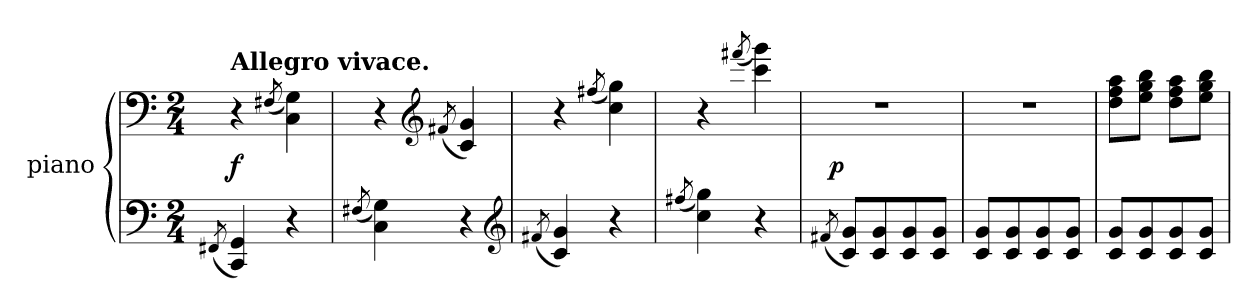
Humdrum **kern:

**kern	**kern	**dynam
*part1	*part1	*part1
*staff2	*staff1	*staff1/2
*I"piano	*	*
*I'Pno	*	*
*clefF4	*clefF4	*
*k[]	*k[]	*
*C:	*C:	*
*M2/4	*M2/4	*
=1	=1	=1
(8qFF#X/	.	.
!	!LO:TX:a:B:t=Allegro vivace.	!
4CC/ 4GG/)	4r	f
.	(8qF#X/	.
4r	4C\ 4G\)	.
=2	=2	=2
(8qF#X/	.	.
4C\ 4G\)	4r	.
*	*clefG2	*
.	(8qf#X/	.
4r	4c/ 4g/)	.
*clefG2	*	*
=3	=3	=3
(8qf#X/	.	.
4c/ 4g/)	4r	.
.	(8qff#X/	.
4r	4cc\ 4gg\)	.
=4	=4	=4
(8qff#X/	.	.
4cc\ 4gg\)	4r	.
.	(8qfff#X/	.
4r	4ccc\ 4ggg\)	.
=5	=5	=5
(8qf#X/	.	.
!	!	!LO:DY:rj
8c/ 8g/L)	2r	p
8c/ 8g/	.	.
8c/ 8g/	.	.
8c/ 8g/J	.	.
=6	=6	=6
8c/ 8g/L	2r	.
8c/ 8g/	.	.
8c/ 8g/	.	.
8c/ 8g/J	.	.
=7	=7	=7
8c/ 8g/L	8dd\ 8ff\ 8aa\L	.
8c/ 8g/	8ee\ 8gg\ 8bb\J	.
8c/ 8g/	8dd\ 8ff\ 8aa\L	.
8c/ 8g/J	8ee\ 8gg\ 8bb\J	.
=	=	=
*-	*-	*-
